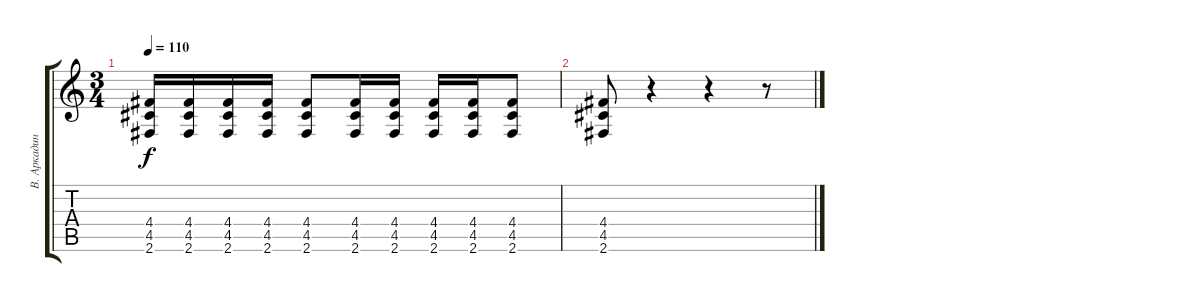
\track ("В. Аркадин" "В. Аркадин") {instrument overdrivenguitar}
\staff {score tabs}
\tuning (E4 B3 G3 D3 A2 E2) {hide}
\ts (3 4)
\tempo 110
\clef g2
\ks c
(4.4 4.5 2.6).16{dy f} (4.4 4.5 2.6).16 (4.4 4.5 2.6).16 (4.4 4.5 2.6).16 (4.4 4.5 2.6).8 (4.4 4.5 2.6).16 (4.4 4.5 2.6).16 (4.4 4.5 2.6).16 (4.4 4.5 2.6).16 (4.4 4.5 2.6).8 |
(4.4 4.5 2.6).8 r.4 r.4 r.8
